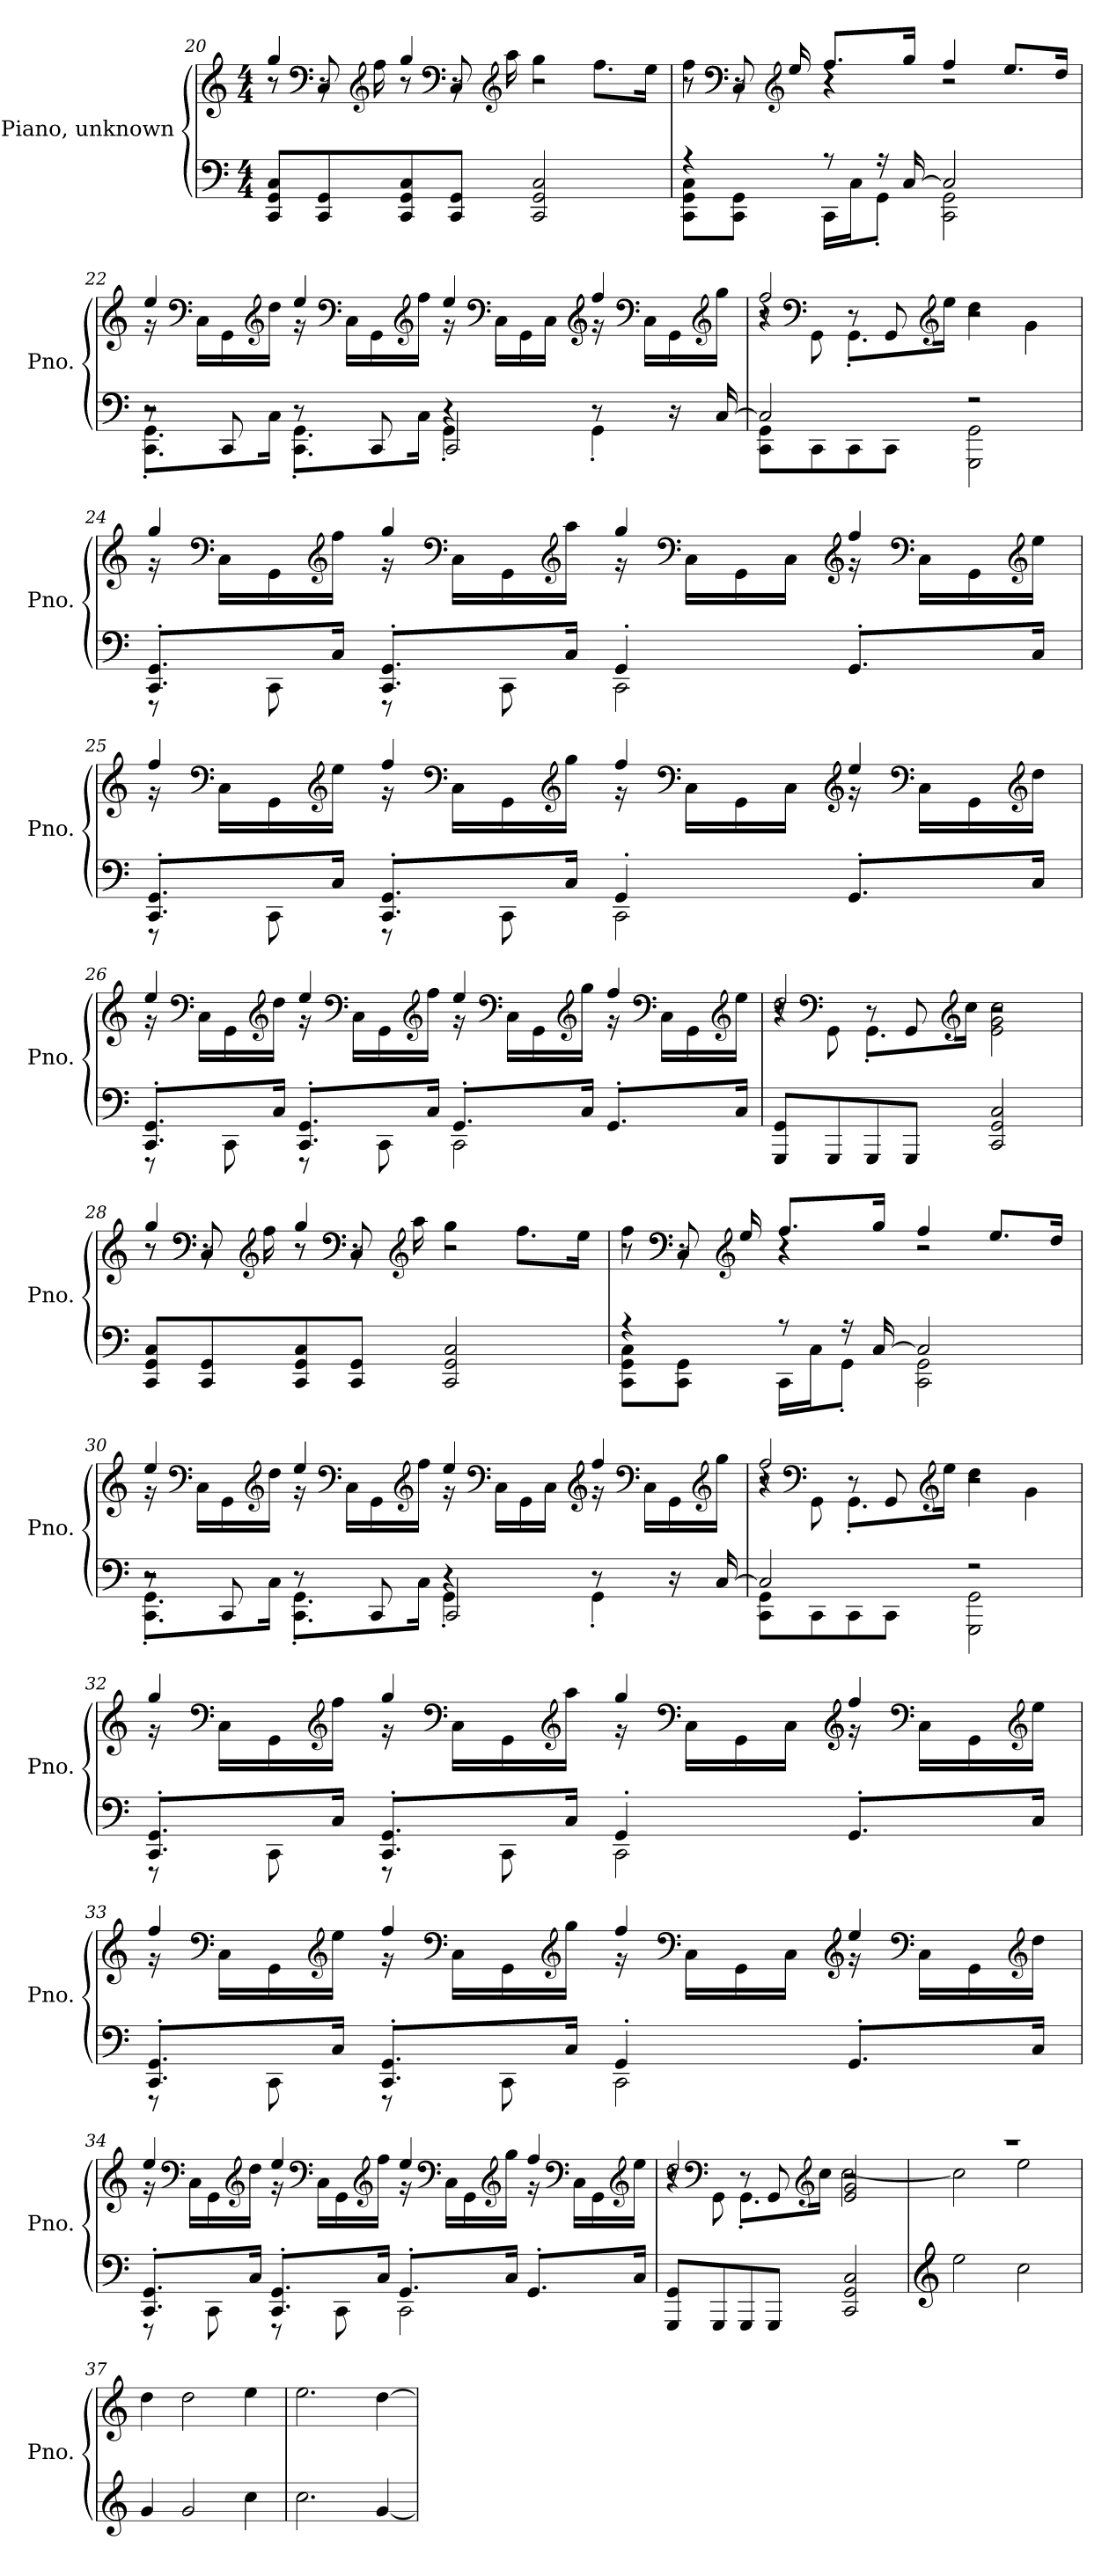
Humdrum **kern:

**kern	**kern
*part1	*part1
*staff2	*staff1
*I"Piano, unknown	*
*I'Pno.	*
*clefF4	*clefG2
*k[]	*k[]
*M4/4	*M4/4
=20	=20
*	*^
*	*	*^
8CC/ 8GG/ 8C/L	4gg/	8r	8r
*	*clefF4	*	*
8CC/ 8GG/	.	16r	8C/
*	*clefG2	*	*
.	.	16ff\	.
8CC/ 8GG/ 8C/	4gg/	8r	8r
*	*clefF4	*	*
8CC/ 8GG/J	.	16r	8C/
*	*clefG2	*	*
.	.	16aa\	.
2CC/ 2GG/ 2C/	2r	4gg\	2r
.	.	8.ff\L	.
.	.	16ee\Jk	.
!!LO:PB:g=z	!!	!!
=21	=21	=21	=21
*^	*	*	*
4r	8CC\ 8GG\ 8C\L	8r	4ff\	8r
*	*	*clefF4	*	*
.	8CC\ 8GG\J	16r	.	8C/
*	*	*clefG2	*	*
.	.	16ee/	.	.
8r	16CC\LL	8.ff/L	4r	4r
.	16C\J	.	.	.
16r	8GG'\J	.	.	.
[16C/	.	16gg/Jk	.	.
2C/]	2CC\ 2GG\	4ff/	2r	2r
.	.	8.ee/L	.	.
.	.	16dd/Jk	.	.
*	*	*	*v	*v
=22	=22	=22	=22
*	*^	*	*
2r	8.CC\' 8.GG\'L	8r	4ee/	16r
*	*	*	*clefF4	*
.	.	.	.	16C\LL
.	.	8CC/	.	16GG\
*	*	*	*clefG2	*
.	16C\Jk	.	.	16dd\JJ
.	8.CC\' 8.GG\'L	8r	4ee/	16r
*	*	*	*clefF4	*
.	.	.	.	16C\LL
.	.	8CC/	.	16GG\
*	*	*	*clefG2	*
.	16C\Jk	.	.	16ff\JJ
4r	4GG'\	2CC/	4ee/	16r
*	*	*	*clefF4	*
.	.	.	.	16C\LL
.	.	.	.	16GG\
.	.	.	.	16C\JJ
*	*	*	*clefG2	*
8r	4GG'\	.	4ff/	16r
*	*	*	*clefF4	*
.	.	.	.	16C\LL
16r	.	.	.	16GG\
*	*	*	*clefG2	*
[16C/	.	.	.	16gg\JJ
*	*v	*v	*	*
!!LO:LB:g=z
=23	=23	=23	=23
*	*	*	*^
2C/]	8CC\ 8GG\L	2ff/	8r	4r
*	*	*clefF4	*	*
.	8CC\	.	8GG\	.
.	8CC\	.	8.GG'\L	8r
.	8CC\J	.	.	8GG/
*	*	*clefG2	*	*
.	.	.	16ee\Jk	.
2r	2GGG\ 2GG\	2r	4dd\	2r
.	.	.	4g\	.
*	*	*	*v	*v
=24	=24	=24	=24
8.CC/' 8.GG/'L	8r	4gg/	16r
*	*	*clefF4	*
.	.	.	16C\LL
.	8CC\	.	16GG\
*	*	*clefG2	*
16C/Jk	.	.	16ff\JJ
8.CC/' 8.GG/'L	8r	4gg/	16r
*	*	*clefF4	*
.	.	.	16C\LL
.	8CC\	.	16GG\
*	*	*clefG2	*
16C/Jk	.	.	16aa\JJ
4GG'/	2CC\	4gg/	16r
*	*	*clefF4	*
.	.	.	16C\LL
.	.	.	16GG\
.	.	.	16C\JJ
*	*	*clefG2	*
8.GG'/L	.	4ff/	16r
*	*	*clefF4	*
.	.	.	16C\LL
.	.	.	16GG\
*	*	*clefG2	*
16C/Jk	.	.	16ee\JJ
!!LO:LB:g=z	!!
=25	=25	=25	=25
8.CC/' 8.GG/'L	8r	4ff/	16r
*	*	*clefF4	*
.	.	.	16C\LL
.	8CC\	.	16GG\
*	*	*clefG2	*
16C/Jk	.	.	16ee\JJ
8.CC/' 8.GG/'L	8r	4ff/	16r
*	*	*clefF4	*
.	.	.	16C\LL
.	8CC\	.	16GG\
*	*	*clefG2	*
16C/Jk	.	.	16gg\JJ
4GG'/	2CC\	4ff/	16r
*	*	*clefF4	*
.	.	.	16C\LL
.	.	.	16GG\
.	.	.	16C\JJ
*	*	*clefG2	*
8.GG'/L	.	4ee/	16r
*	*	*clefF4	*
.	.	.	16C\LL
.	.	.	16GG\
*	*	*clefG2	*
16C/Jk	.	.	16dd\JJ
!!LO:LB:g=z	!!
=26	=26	=26	=26
8.CC/' 8.GG/'L	8r	4ee/	16r
*	*	*clefF4	*
.	.	.	16C\LL
.	8CC\	.	16GG\
*	*	*clefG2	*
16C/Jk	.	.	16dd\JJ
8.CC/' 8.GG/'L	8r	4ee/	16r
*	*	*clefF4	*
.	.	.	16C\LL
.	8CC\	.	16GG\
*	*	*clefG2	*
16C/Jk	.	.	16ff\JJ
8.GG'/L	2CC\	4ee/	16r
*	*	*clefF4	*
.	.	.	16C\LL
.	.	.	16GG\
*	*	*clefG2	*
16C/Jk	.	.	16gg\JJ
8.GG'/L	.	4ff/	16r
*	*	*clefF4	*
.	.	.	16C\LL
.	.	.	16GG\
*	*	*clefG2	*
16C/Jk	.	.	16ee\JJ
*v	*v	*	*
=27	=27	=27
*	*	*^
8GGG/ 8GG/L	2dd/	8r	4r
*	*clefF4	*	*
8GGG/	.	8GG\	.
8GGG/	.	8.GG'\L	8r
8GGG/J	.	.	8GG/
*	*clefG2	*	*
.	.	16cc\Jk	.
2CC/ 2GG/ 2C/	2r	2e\ 2g\ 2cc\	2r
!!LO:LB:g=z	!!	!!
=28	=28	=28	=28
8CC/ 8GG/ 8C/L	4gg/	8r	8r
*	*clefF4	*	*
8CC/ 8GG/	.	16r	8C/
*	*clefG2	*	*
.	.	16ff\	.
8CC/ 8GG/ 8C/	4gg/	8r	8r
*	*clefF4	*	*
8CC/ 8GG/J	.	16r	8C/
*	*clefG2	*	*
.	.	16aa\	.
2CC/ 2GG/ 2C/	2r	4gg\	2r
.	.	8.ff\L	.
.	.	16ee\Jk	.
=29	=29	=29	=29
*^	*	*	*
4r	8CC\ 8GG\ 8C\L	8r	4ff\	8r
*	*	*clefF4	*	*
.	8CC\ 8GG\J	16r	.	8C/
*	*	*clefG2	*	*
.	.	16ee/	.	.
8r	16CC\LL	8.ff/L	4r	4r
.	16C\J	.	.	.
16r	8GG'\J	.	.	.
[16C/	.	16gg/Jk	.	.
2C/]	2CC\ 2GG\	4ff/	2r	2r
.	.	8.ee/L	.	.
.	.	16dd/Jk	.	.
*	*	*	*v	*v
!!LO:LB:g=z
=30	=30	=30	=30
*	*^	*	*
2r	8.CC\' 8.GG\'L	8r	4ee/	16r
*	*	*	*clefF4	*
.	.	.	.	16C\LL
.	.	8CC/	.	16GG\
*	*	*	*clefG2	*
.	16C\Jk	.	.	16dd\JJ
.	8.CC\' 8.GG\'L	8r	4ee/	16r
*	*	*	*clefF4	*
.	.	.	.	16C\LL
.	.	8CC/	.	16GG\
*	*	*	*clefG2	*
.	16C\Jk	.	.	16ff\JJ
4r	4GG'\	2CC/	4ee/	16r
*	*	*	*clefF4	*
.	.	.	.	16C\LL
.	.	.	.	16GG\
.	.	.	.	16C\JJ
*	*	*	*clefG2	*
8r	4GG'\	.	4ff/	16r
*	*	*	*clefF4	*
.	.	.	.	16C\LL
16r	.	.	.	16GG\
*	*	*	*clefG2	*
[16C/	.	.	.	16gg\JJ
*	*v	*v	*	*
=31	=31	=31	=31
*	*	*	*^
2C/]	8CC\ 8GG\L	2ff/	8r	4r
*	*	*clefF4	*	*
.	8CC\	.	8GG\	.
.	8CC\	.	8.GG'\L	8r
.	8CC\J	.	.	8GG/
*	*	*clefG2	*	*
.	.	.	16ee\Jk	.
2r	2GGG\ 2GG\	2r	4dd\	2r
.	.	.	4g\	.
*	*	*	*v	*v
!!LO:PB:g=z
=32	=32	=32	=32
8.CC/' 8.GG/'L	8r	4gg/	16r
*	*	*clefF4	*
.	.	.	16C\LL
.	8CC\	.	16GG\
*	*	*clefG2	*
16C/Jk	.	.	16ff\JJ
8.CC/' 8.GG/'L	8r	4gg/	16r
*	*	*clefF4	*
.	.	.	16C\LL
.	8CC\	.	16GG\
*	*	*clefG2	*
16C/Jk	.	.	16aa\JJ
4GG'/	2CC\	4gg/	16r
*	*	*clefF4	*
.	.	.	16C\LL
.	.	.	16GG\
.	.	.	16C\JJ
*	*	*clefG2	*
8.GG'/L	.	4ff/	16r
*	*	*clefF4	*
.	.	.	16C\LL
.	.	.	16GG\
*	*	*clefG2	*
16C/Jk	.	.	16ee\JJ
!!LO:LB:g=z	!!
=33	=33	=33	=33
8.CC/' 8.GG/'L	8r	4ff/	16r
*	*	*clefF4	*
.	.	.	16C\LL
.	8CC\	.	16GG\
*	*	*clefG2	*
16C/Jk	.	.	16ee\JJ
8.CC/' 8.GG/'L	8r	4ff/	16r
*	*	*clefF4	*
.	.	.	16C\LL
.	8CC\	.	16GG\
*	*	*clefG2	*
16C/Jk	.	.	16gg\JJ
4GG'/	2CC\	4ff/	16r
*	*	*clefF4	*
.	.	.	16C\LL
.	.	.	16GG\
.	.	.	16C\JJ
*	*	*clefG2	*
8.GG'/L	.	4ee/	16r
*	*	*clefF4	*
.	.	.	16C\LL
.	.	.	16GG\
*	*	*clefG2	*
16C/Jk	.	.	16dd\JJ
!!LO:LB:g=z	!!
=34	=34	=34	=34
8.CC/' 8.GG/'L	8r	4ee/	16r
*	*	*clefF4	*
.	.	.	16C\LL
.	8CC\	.	16GG\
*	*	*clefG2	*
16C/Jk	.	.	16dd\JJ
8.CC/' 8.GG/'L	8r	4ee/	16r
*	*	*clefF4	*
.	.	.	16C\LL
.	8CC\	.	16GG\
*	*	*clefG2	*
16C/Jk	.	.	16ff\JJ
8.GG'/L	2CC\	4ee/	16r
*	*	*clefF4	*
.	.	.	16C\LL
.	.	.	16GG\
*	*	*clefG2	*
16C/Jk	.	.	16gg\JJ
8.GG'/L	.	4ff/	16r
*	*	*clefF4	*
.	.	.	16C\LL
.	.	.	16GG\
*	*	*clefG2	*
16C/Jk	.	.	16ee\JJ
*v	*v	*	*
=35	=35	=35
*	*	*^
8GGG/ 8GG/L	2dd/	8r	4r
*	*clefF4	*	*
8GGG/	.	8GG\	.
8GGG/	.	8.GG'\L	8r
8GGG/J	.	.	8GG/
*	*clefG2	*	*
.	.	16cc\Jk	.
2CC/ 2GG/ 2C/	2e/ 2g/	[2cc\	2r
*	*v	*v	*v
=36	=36
*clefG2	*
*	*^
2ee\	1r	2cc\]
2cc\	.	2ee\
*	*v	*v
!!LO:LB:g=z
=37	=37
4g/	4dd\
2g/	2dd\
4cc\	4ee\
=38	=38
2.cc\	2.ee\
[4g/	[4dd\
=	=
*-	*-
